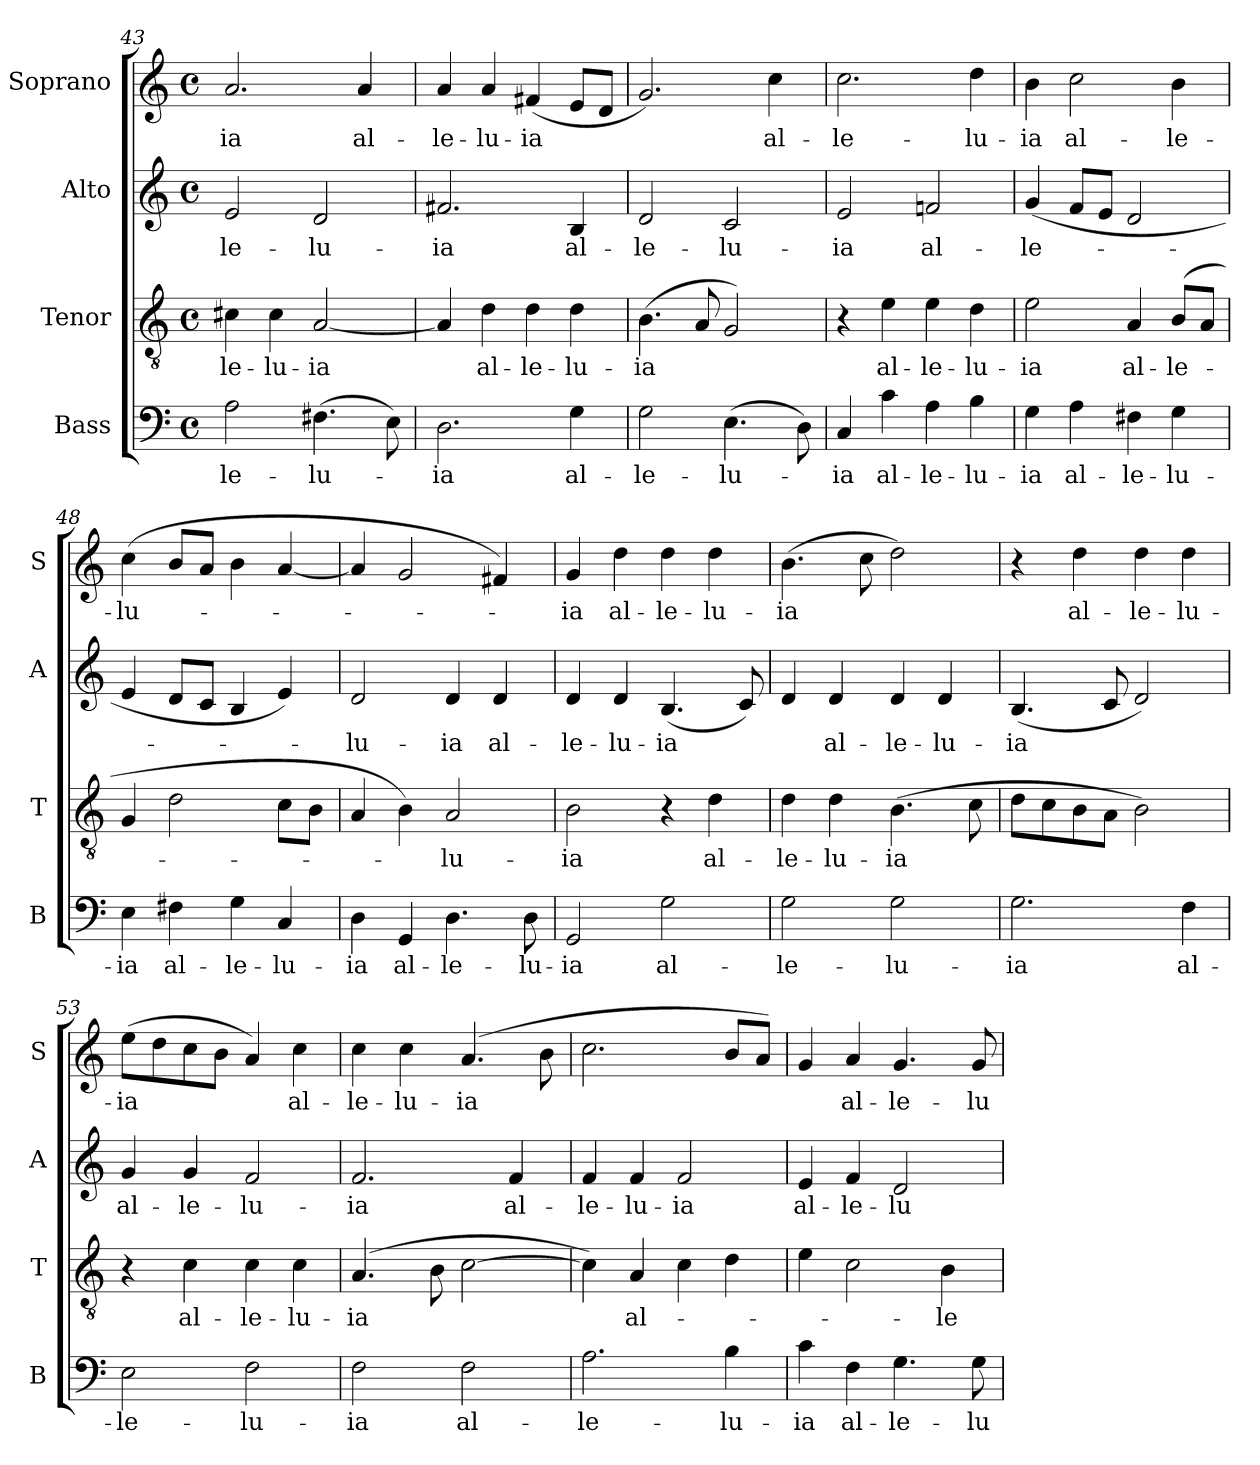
**kern	**text	**kern	**text	**kern	**text	**kern	**text
*part4	*part4	*part3	*part3	*part2	*part2	*part1	*part1
*staff4	*staff4	*staff3	*staff3	*staff2	*staff2	*staff1	*staff1
*I"Bass	*	*I"Tenor	*	*I"Alto	*	*I"Soprano	*
*I'B	*	*I'T	*	*I'A	*	*I'S	*
*clefF4	*	*clefGv2	*	*clefG2	*	*clefG2	*
*k[]	*	*k[]	*	*k[]	*	*k[]	*
*C:	*	*C:	*	*C:	*	*C:	*
*M4/4	*	*M4/4	*	*M4/4	*	*M4/4	*
*met(c)	*	*met(c)	*	*met(c)	*	*met(c)	*
=43	=43	=43	=43	=43	=43	=43	=43
2A\	-le-	4c#X\	-le-	2e/	-le-	2.a/	-ia
.	.	4c#\	-lu-	.	.	.	.
(4.F#X\	-lu-	[2A/	-ia	2d/	-lu-	.	.
.	.	.	.	.	.	4a/	al-
8E\)	.	.	.	.	.	.	.
=44	=44	=44	=44	=44	=44	=44	=44
2.D\	-ia	4A/]	.	2.f#X/	-ia	4a/	-le-
.	.	4d\	al-	.	.	4a/	-lu-
.	.	4d\	-le-	.	.	(4f#X/	-ia
4G\	al-	4d\	-lu-	4B/	al-	8e/L	.
.	.	.	.	.	.	8d/J	.
=45	=45	=45	=45	=45	=45	=45	=45
2G\	-le-	(4.B\	-ia	2d/	-le-	2.g/)	.
.	.	8A/	.	.	.	.	.
(4.E\	-lu-	2G/)	.	2c/	-lu-	.	.
.	.	.	.	.	.	4cc\	al-
8D\)	.	.	.	.	.	.	.
!!LO:LB:g=z
=46	=46	=46	=46	=46	=46	=46	=46
4C/	-ia	4r	.	2e/	-ia	2.cc\	-le-
4c\	al-	4e\	al-	.	.	.	.
4A\	-le-	4e\	-le-	2fn/	al-	.	.
4B\	-lu-	4d\	-lu-	.	.	4dd\	-lu-
=47	=47	=47	=47	=47	=47	=47	=47
4G\	-ia	2e\	-ia	(4g/	-le-	4b\	-ia
4A\	al-	.	.	8f/L	.	2cc\	al-
.	.	.	.	8e/J	.	.	.
4F#X\	-le-	4A/	al-	2d/	.	.	.
4G\	-lu-	(8B/L	-le-	.	.	4b\	-le-
.	.	8A/J	.	.	.	.	.
=48	=48	=48	=48	=48	=48	=48	=48
4E\	-ia	4G/	.	4e/	.	(4cc\	-lu-
4F#X\	al-	2d\	.	8d/L	.	8b/L	.
.	.	.	.	8c/J	.	8a/J	.
4G\	-le-	.	.	4B/	.	4b\	.
4C/	-lu-	8c\L	.	4e/)	.	[4a/	.
.	.	8B\J	.	.	.	.	.
=49	=49	=49	=49	=49	=49	=49	=49
4D\	-ia	4A/	.	2d/	-lu-	4a/]	.
4GG/	al-	4B\)	.	.	.	2g/	.
4.D\	-le-	2A/	-lu-	4d/	-ia	.	.
.	.	.	.	4d/	al-	4f#X/)	.
8D\	-lu-	.	.	.	.	.	.
=50	=50	=50	=50	=50	=50	=50	=50
2GG/	-ia	2B\	-ia	4d/	-le-	4g/	-ia
.	.	.	.	4d/	-lu-	4dd\	al-
2G\	al-	4r	.	(4.B/	-ia	4dd\	-le-
.	.	4d\	al-	.	.	4dd\	-lu-
.	.	.	.	8c/)	.	.	.
!!LO:LB:g=z
=51	=51	=51	=51	=51	=51	=51	=51
2G\	-le-	4d\	-le-	4d/	.	(4.b\	-ia
.	.	4d\	-lu-	4d/	al-	.	.
.	.	.	.	.	.	8cc\	.
2G\	-lu-	(4.B\	-ia	4d/	-le-	2dd\)	.
.	.	.	.	4d/	-lu-	.	.
.	.	8c\	.	.	.	.	.
=52	=52	=52	=52	=52	=52	=52	=52
2.G\	-ia	8d\L	.	(4.B/	-ia	4r	.
.	.	8c\	.	.	.	.	.
.	.	8B\	.	.	.	4dd\	al-
.	.	8A\J	.	8c/	.	.	.
.	.	2B\)	.	2d/)	.	4dd\	-le-
4F\	al-	.	.	.	.	4dd\	-lu-
=53	=53	=53	=53	=53	=53	=53	=53
2E\	-le-	4r	.	4g/	al-	(8ee\L	-ia
.	.	.	.	.	.	8dd\	.
.	.	4c\	al-	4g/	-le-	8cc\	.
.	.	.	.	.	.	8b\J	.
2F\	-lu-	4c\	-le-	2f/	-lu-	4a/)	.
.	.	4c\	-lu-	.	.	4cc\	al-
=54	=54	=54	=54	=54	=54	=54	=54
2F\	-ia	(4.A/	-ia	2.f/	-ia	4cc\	-le-
.	.	.	.	.	.	4cc\	-lu-
.	.	8B\	.	.	.	.	.
2F\	al-	[2c\	.	.	.	(4.a/	-ia
.	.	.	.	4f/	al-	.	.
.	.	.	.	.	.	8b\	.
=55	=55	=55	=55	=55	=55	=55	=55
2.A\	-le-	4c\])	.	4f/	-le-	2.cc\	.
.	.	4A/	al-	4f/	-lu-	.	.
.	.	4c\	.	2f/	-ia	.	.
4B\	-lu-	4d\	.	.	.	8b/L	.
.	.	.	.	.	.	8a/J)	.
!!LO:PB:g=z
=56	=56	=56	=56	=56	=56	=56	=56
4c\	-ia	4e\	.	4e/	al-	4g/	.
4F\	al-	2c\	.	4f/	-le-	4a/	al-
4.G\	-le-	.	.	2d/	-lu-	4.g/	-le-
.	.	4B\	-le-	.	.	.	.
8G\	-lu-	.	.	.	.	8g/	-lu-
=	=	=	=	=	=	=	=
*-	*-	*-	*-	*-	*-	*-	*-
